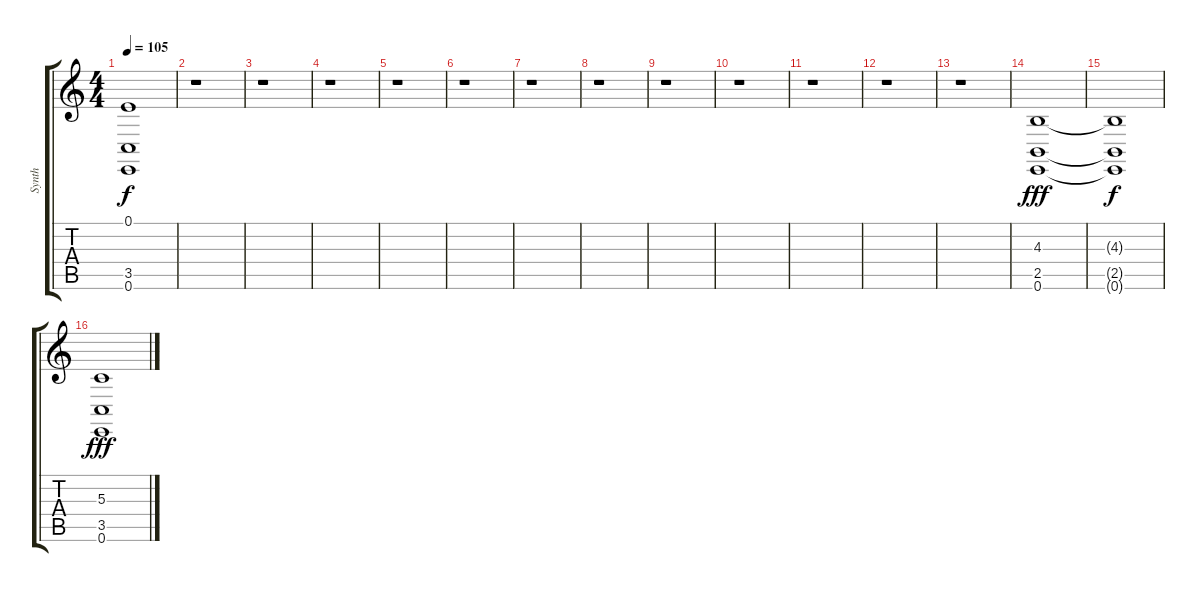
\track ("Synth" "Synth") {instrument choiraahs}
\staff {score tabs}
\tuning (E4 B3 G3 D3 A2 E2) {hide}
\ts (4 4)
\tempo 105
\clef g2
\ks c
(0.1{t} 3.5{t} 0.6{t}).1{dy f} |
r.1 |
r.1 |
r.1 |
r.1 |
r.1 |
r.1 |
r.1 |
r.1 |
r.1 |
r.1 |
r.1 |
r.1 |
(4.3 2.5 0.6).1{dy fff} |
(4.3{t} 2.5{t} 0.6{t}).1{dy f} |
(5.3 3.5 0.6).1{dy fff}
